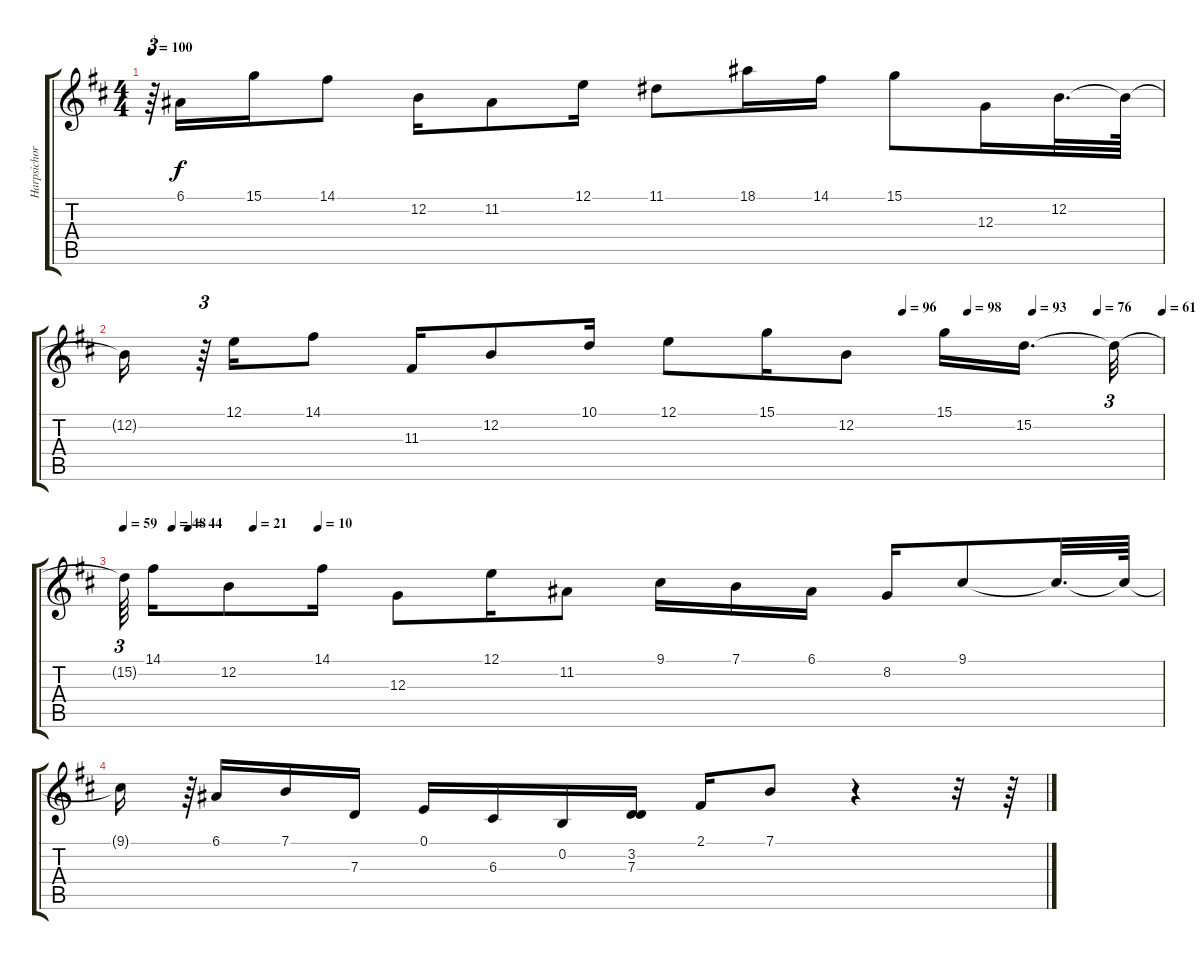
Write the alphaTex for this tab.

\track ("Harpsichord RH" "Harpsichor") {instrument harpsichord}
\staff {score tabs}
\tuning (E4 B3 G3 D3 A2 E2) {hide}
\ts (4 4)
\tempo 100
\clef g2
\ks bminor
r.64{tu (3 2) dy f} 6.1.16 15.1.16 14.1.8 12.2.16 11.2.8 12.1.16 11.1.8 18.1.16 14.1.16 15.1.8 12.3.16 12.2.32{d} 12.2{t}.64 |
\tempo (96 0.75)
\tempo (98 0.8125)
\tempo (93 0.875)
\tempo (76 0.9375)
\tempo (61 1)
12.2{t}.16 r.64{tu (3 2)} 12.1.16 14.1.8 11.3.16 12.2.8 10.1.16 12.1.8 15.1.16 12.2.8 15.1.16 15.2.16{d} 15.2{t}.32{tu (3 2)} |
\tempo 59
\tempo (48 0.046875)
\tempo (44 0.0625)
\tempo (21 0.125)
\tempo (10 0.1875)
15.2{t}.64{tu (3 2)} 14.1.16 12.2.8 14.1.16 12.3.8 12.1.16 11.2.8 9.1.16 7.1.16 6.1.16 8.2.16 9.1.8 9.1{t}.32{d} 9.1{t}.64 |
9.1{t}.16 r.64{tu (3 2)} 6.1.16 7.1.16 7.3.16 0.1.16 6.3.16 0.2.16 (3.2 7.3).16 2.1.16 7.1.8 r.4 r.32 r.64
